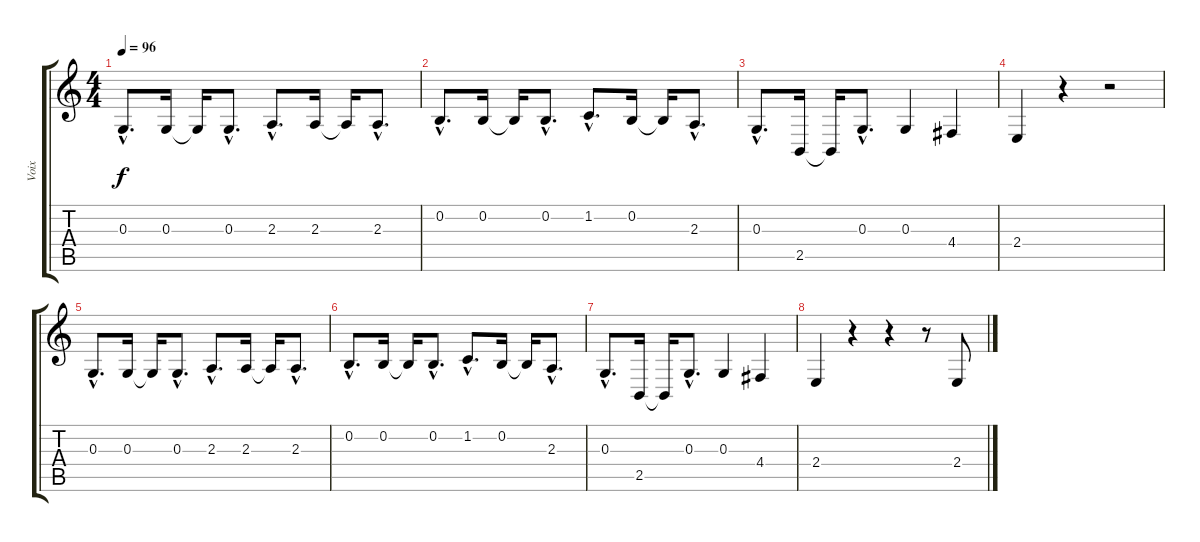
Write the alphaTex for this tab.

\track ("Voix" "Voix") {instrument altosax}
\staff {score tabs}
\tuning (E4 B3 G3 D3 A2 E2) {hide}
\ts (4 4)
\tempo 96
\clef g2
\ks c
0.3{hac}.8{d dy f} 0.3.16 0.3{t}.16 0.3{hac}.8{d} 2.3{hac}.8{d} 2.3.16 2.3{t}.16 2.3{hac}.8{d} |
0.2{hac}.8{d} 0.2.16 0.2{t}.16 0.2{hac}.8{d} 1.2{hac}.8{d} 0.2.16 0.2{t}.16 2.3{hac}.8{d} |
0.3{hac}.8{d} 2.5.16 2.5{t}.16 0.3{hac}.8{d} 0.3.4 4.4.4 |
2.4.4 r.4 r.2 |
0.3{hac}.8{d} 0.3.16 0.3{t}.16 0.3{hac}.8{d} 2.3{hac}.8{d} 2.3.16 2.3{t}.16 2.3{hac}.8{d} |
0.2{hac}.8{d} 0.2.16 0.2{t}.16 0.2{hac}.8{d} 1.2{hac}.8{d} 0.2.16 0.2{t}.16 2.3{hac}.8{d} |
0.3{hac}.8{d} 2.5.16 2.5{t}.16 0.3{hac}.8{d} 0.3.4 4.4.4 |
2.4.4 r.4 r.4 r.8 2.4.8
